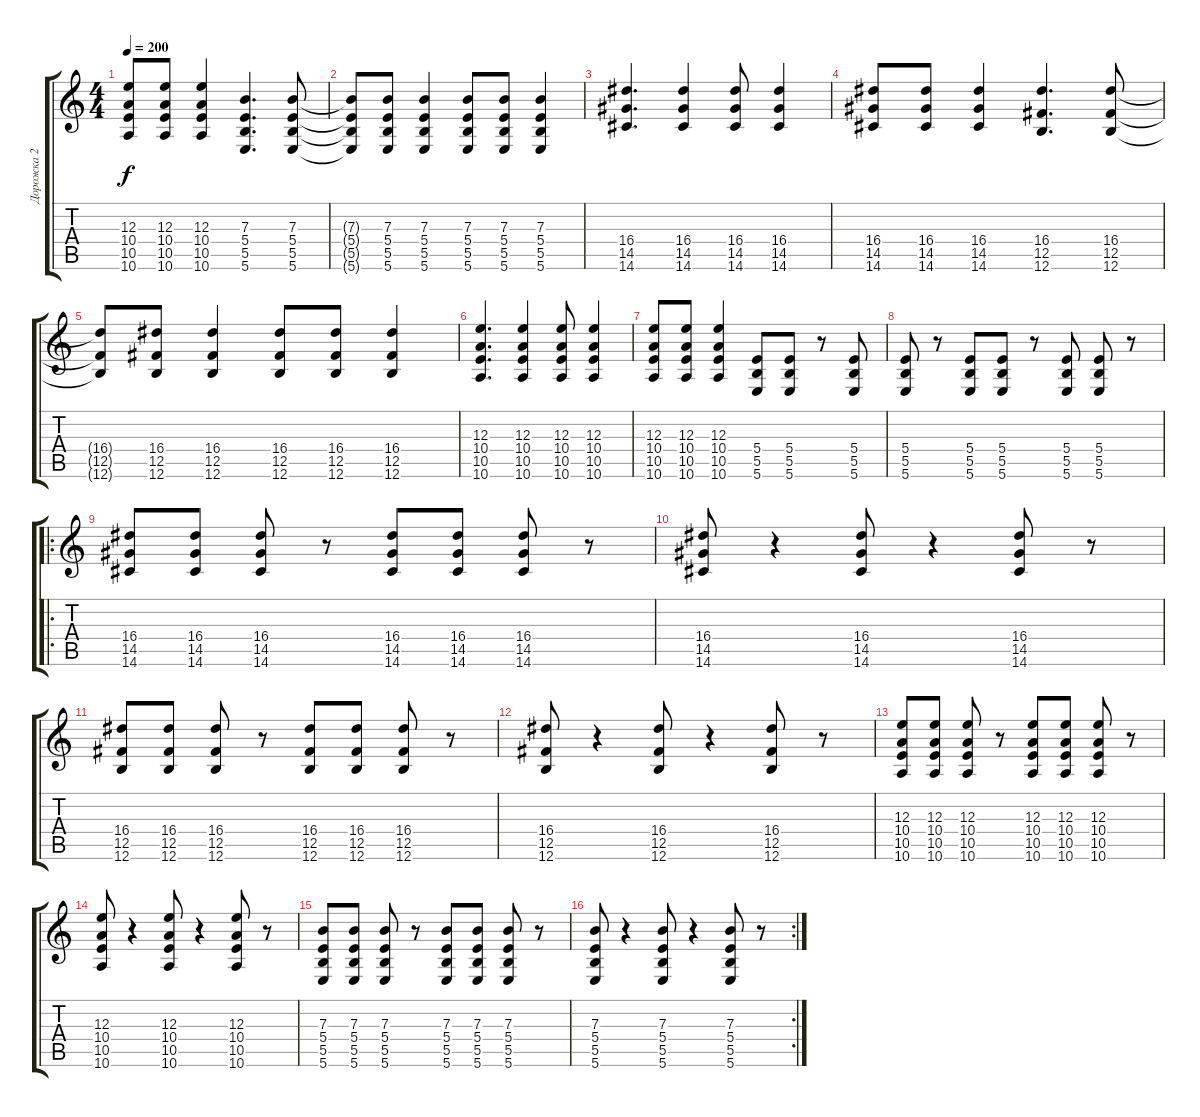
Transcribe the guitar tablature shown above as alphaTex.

\track ("Дорожка 2" "Дорожка 2") {instrument distortionguitar}
\staff {score tabs}
\tuning (Db4 Ab3 E3 B2 Gb2 B1) {hide}
\ts (4 4)
\tempo 200
\clef g2
\ks c
(12.3 10.4 10.5 10.6).8{dy f} (12.3 10.4 10.5 10.6).8 (12.3 10.4 10.5 10.6).4 (7.3 5.4 5.5 5.6).4{d} (7.3 5.4 5.5 5.6).8 |
(7.3{t} 5.4{t} 5.5{t} 5.6{t}).8 (7.3 5.4 5.5 5.6).8 (7.3 5.4 5.5 5.6).4 (7.3 5.4 5.5 5.6).8 (7.3 5.4 5.5 5.6).8 (7.3 5.4 5.5 5.6).4 |
(16.4 14.5 14.6).4{d} (16.4 14.5 14.6).4 (16.4 14.5 14.6).8 (16.4 14.5 14.6).4 |
(16.4 14.5 14.6).8 (16.4 14.5 14.6).8 (16.4 14.5 14.6).4 (16.4 12.5 12.6).4{d} (16.4 12.5 12.6).8 |
(16.4{t} 12.5{t} 12.6{t}).8 (16.4 12.5 12.6).8 (16.4 12.5 12.6).4 (16.4 12.5 12.6).8 (16.4 12.5 12.6).8 (16.4 12.5 12.6).4 |
(12.3 10.4 10.5 10.6).4{d} (12.3 10.4 10.5 10.6).4 (12.3 10.4 10.5 10.6).8 (12.3 10.4 10.5 10.6).4 |
(12.3 10.4 10.5 10.6).8 (12.3 10.4 10.5 10.6).8 (12.3 10.4 10.5 10.6).4 (5.4 5.5 5.6).8 (5.4 5.5 5.6).8 r.8 (5.4 5.5 5.6).8 |
(5.4 5.5 5.6).8 r.8 (5.4 5.5 5.6).8 (5.4 5.5 5.6).8 r.8 (5.4 5.5 5.6).8 (5.4 5.5 5.6).8 r.8 |
\ro
(16.4 14.5 14.6).8 (16.4 14.5 14.6).8 (16.4 14.5 14.6).8 r.8 (16.4 14.5 14.6).8 (16.4 14.5 14.6).8 (16.4 14.5 14.6).8 r.8 |
(16.4 14.5 14.6).8 r.4 (16.4 14.5 14.6).8 r.4 (16.4 14.5 14.6).8 r.8 |
(16.4 12.5 12.6).8 (16.4 12.5 12.6).8 (16.4 12.5 12.6).8 r.8 (16.4 12.5 12.6).8 (16.4 12.5 12.6).8 (16.4 12.5 12.6).8 r.8 |
(16.4 12.5 12.6).8 r.4 (16.4 12.5 12.6).8 r.4 (16.4 12.5 12.6).8 r.8 |
(12.3 10.4 10.5 10.6).8 (12.3 10.4 10.5 10.6).8 (12.3 10.4 10.5 10.6).8 r.8 (12.3 10.4 10.5 10.6).8 (12.3 10.4 10.5 10.6).8 (12.3 10.4 10.5 10.6).8 r.8 |
(12.3 10.4 10.5 10.6).8 r.4 (12.3 10.4 10.5 10.6).8 r.4 (12.3 10.4 10.5 10.6).8 r.8 |
(7.3 5.4 5.5 5.6).8 (7.3 5.4 5.5 5.6).8 (7.3 5.4 5.5 5.6).8 r.8 (7.3 5.4 5.5 5.6).8 (7.3 5.4 5.5 5.6).8 (7.3 5.4 5.5 5.6).8 r.8 |
\rc 2
(7.3 5.4 5.5 5.6).8 r.4 (7.3 5.4 5.5 5.6).8 r.4 (7.3 5.4 5.5 5.6).8 r.8
